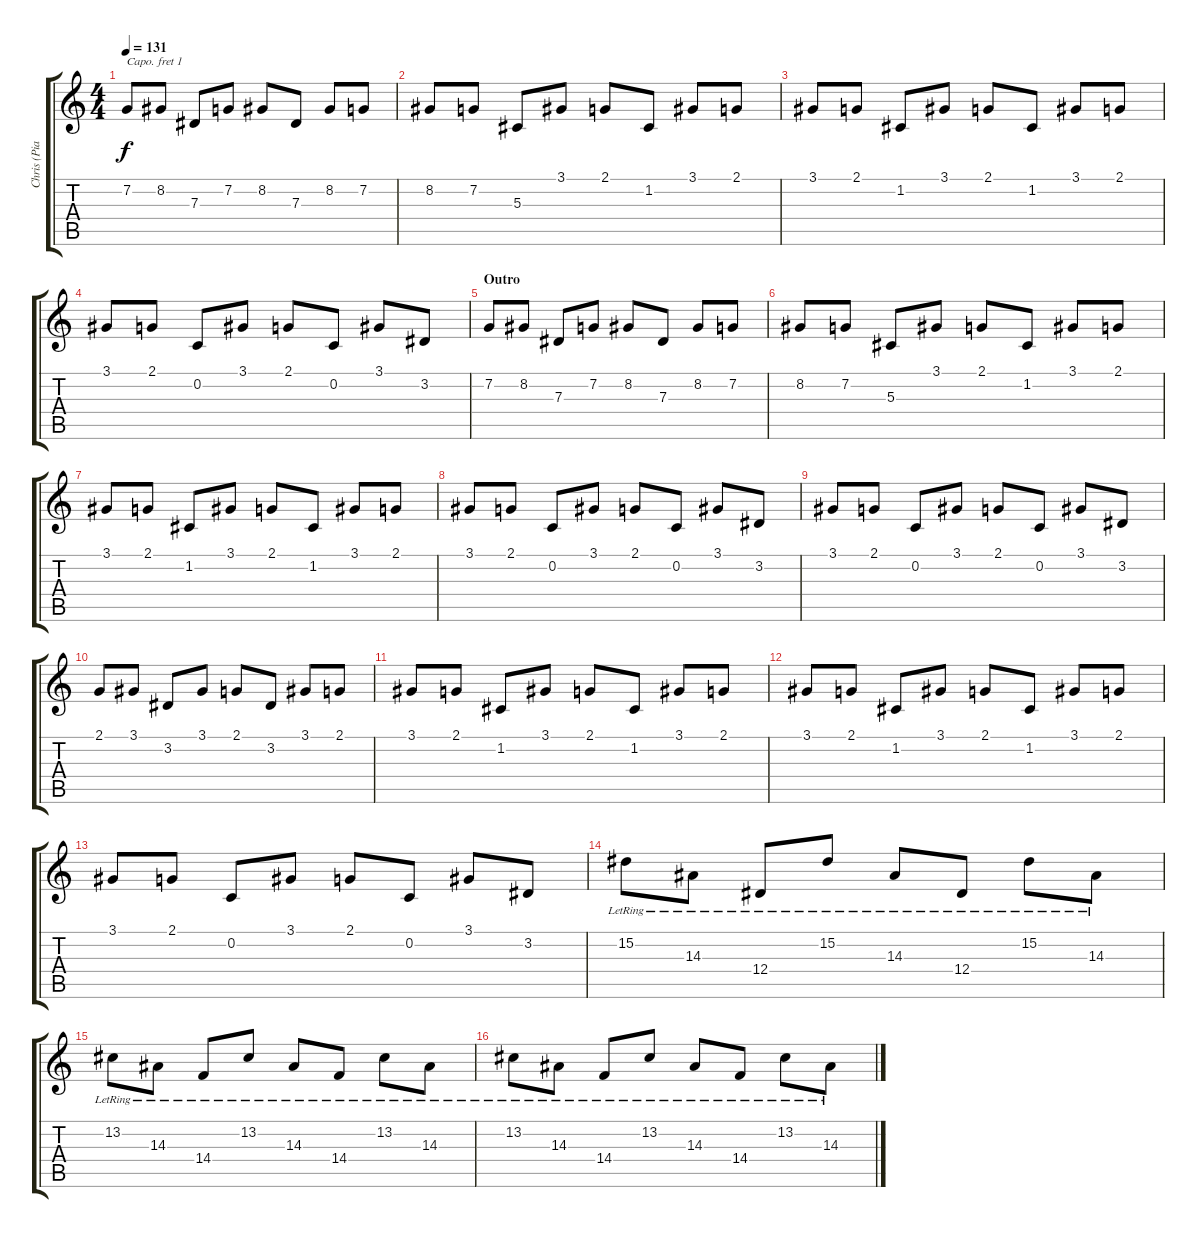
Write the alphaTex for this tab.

\track ("Chris (Piano) Capo 1st Fret" "Chris (Pia") {instrument acousticgrandpiano}
\staff {score tabs}
\capo 1
\tuning (E4 B3 G3 D3 A2 E2) {hide}
\ts (4 4)
\tempo 131
\clef g2
\ks c
7.2.8{dy f} 8.2.8 7.3.8 7.2.8 8.2.8 7.3.8 8.2.8 7.2.8 |
8.2.8 7.2.8 5.3.8 3.1.8 2.1.8 1.2.8 3.1.8 2.1.8 |
3.1.8 2.1.8 1.2.8 3.1.8 2.1.8 1.2.8 3.1.8 2.1.8 |
3.1.8 2.1.8 0.2.8 3.1.8 2.1.8 0.2.8 3.1.8 3.2.8 |
\section ("" "Outro")
7.2.8 8.2.8 7.3.8 7.2.8 8.2.8 7.3.8 8.2.8 7.2.8 |
8.2.8 7.2.8 5.3.8 3.1.8 2.1.8 1.2.8 3.1.8 2.1.8 |
3.1.8 2.1.8 1.2.8 3.1.8 2.1.8 1.2.8 3.1.8 2.1.8 |
3.1.8 2.1.8 0.2.8 3.1.8 2.1.8 0.2.8 3.1.8 3.2.8 |
3.1.8 2.1.8 0.2.8 3.1.8 2.1.8 0.2.8 3.1.8 3.2.8 |
2.1.8 3.1.8 3.2.8 3.1.8 2.1.8 3.2.8 3.1.8 2.1.8 |
3.1.8 2.1.8 1.2.8 3.1.8 2.1.8 1.2.8 3.1.8 2.1.8 |
3.1.8 2.1.8 1.2.8 3.1.8 2.1.8 1.2.8 3.1.8 2.1.8 |
3.1.8 2.1.8 0.2.8 3.1.8 2.1.8 0.2.8 3.1.8 3.2.8 |
15.2{lr}.8 14.3{lr}.8 12.4{lr}.8 15.2{lr}.8 14.3{lr}.8 12.4{lr}.8 15.2{lr}.8 14.3{lr}.8 |
13.2{lr}.8 14.3{lr}.8 14.4{lr}.8 13.2{lr}.8 14.3{lr}.8 14.4{lr}.8 13.2{lr}.8 14.3{lr}.8 |
13.2{lr}.8 14.3{lr}.8 14.4{lr}.8 13.2{lr}.8 14.3{lr}.8 14.4{lr}.8 13.2{lr}.8 14.3{lr}.8
